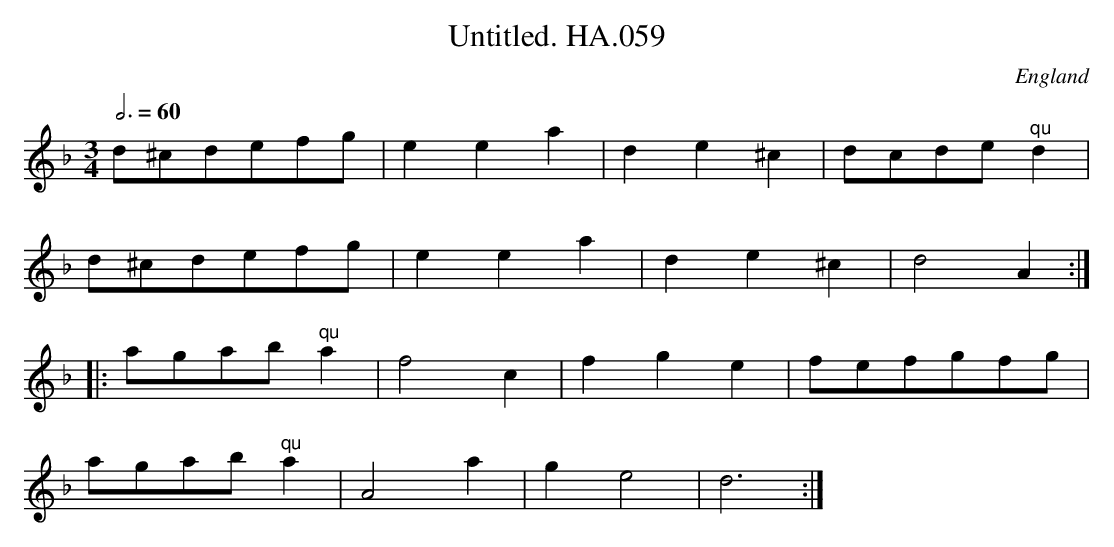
X:1
T:Untitled. HA.059
M:3/4
L:1/8
Q:3/4=60
O:England
K:F major
d^cdefg|e2e2a2|d2e2^c2|dcde"^qu"d2|!
d^cdefg|e2e2a2|d2e2^c2|d4A2:|!
|:agab"^qu"a2|f4c2|f2g2e2|fefgfg|!
agab"^qu"a2|A4a2|g2e4|d6:|
